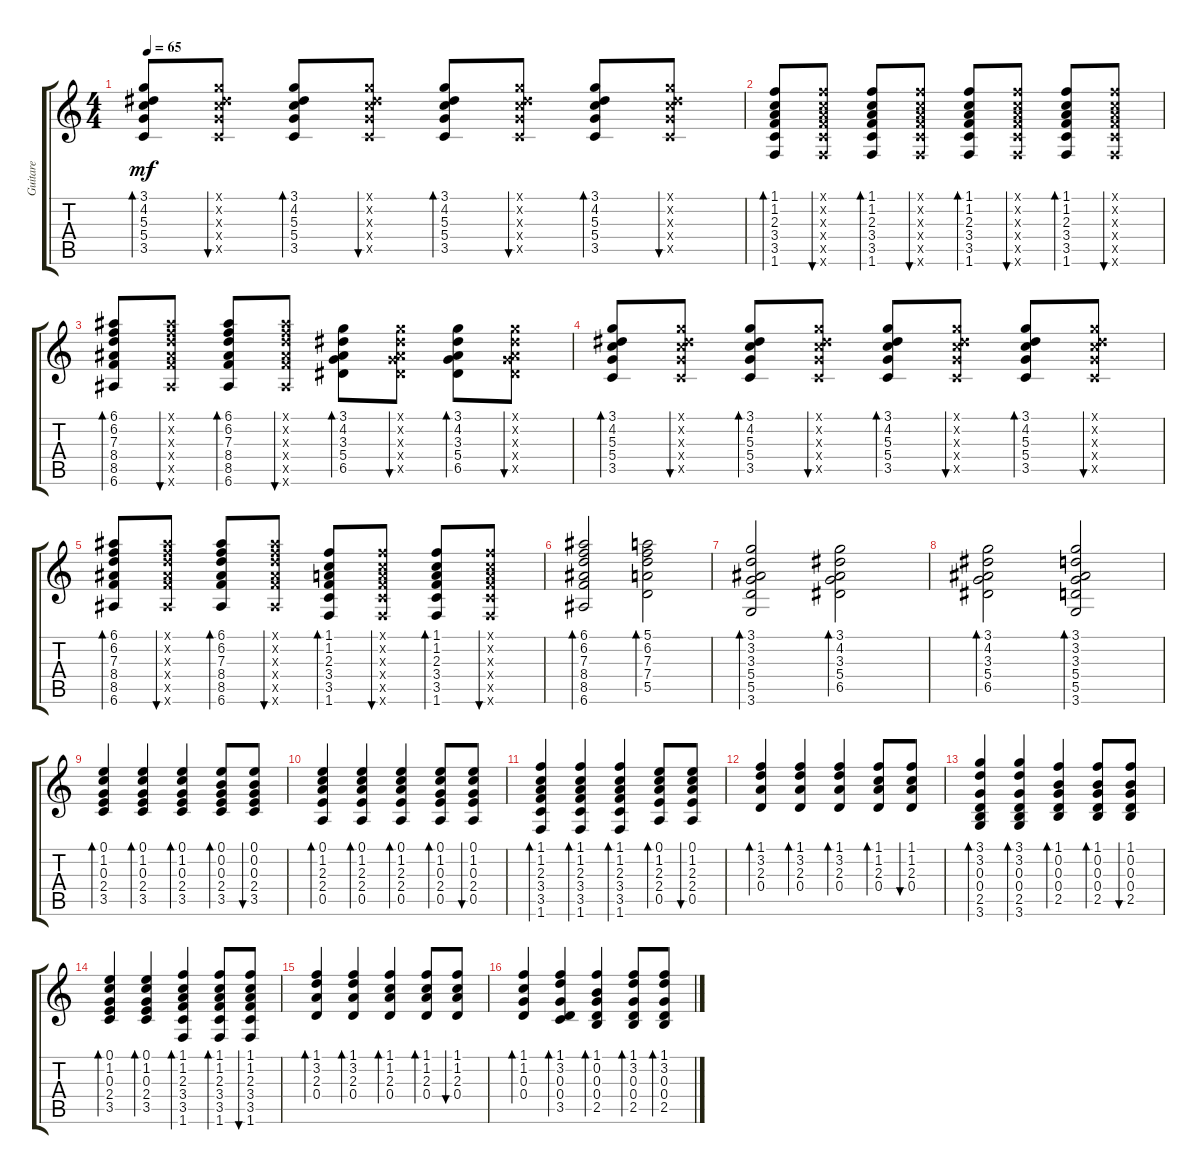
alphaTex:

\track ("Guitare" "Guitare") {instrument acousticguitarsteel}
\staff {score tabs}
\tuning (E4 B3 G3 D3 A2 E2) {hide}
\ts (4 4)
\tempo 65
\clef g2
\ks c
(3.1 4.2 5.3 5.4 3.5).8{bd 60 dy mf} (3.1{x} 4.2{x} 5.3{x} 5.4{x} 3.5{x}).8{bu 60} (3.1 4.2 5.3 5.4 3.5).8{bd 60} (3.1{x} 4.2{x} 5.3{x} 5.4{x} 3.5{x}).8{bu 60} (3.1 4.2 5.3 5.4 3.5).8{bd 60} (3.1{x} 4.2{x} 5.3{x} 5.4{x} 3.5{x}).8{bu 60} (3.1 4.2 5.3 5.4 3.5).8{bd 60} (3.1{x} 4.2{x} 5.3{x} 5.4{x} 3.5{x}).8{bu 60} |
(1.1 1.2 2.3 3.4 3.5 1.6).8{bd 60} (1.1{x} 1.2{x} 2.3{x} 3.4{x} 3.5{x} 1.6{x}).8{bu 60} (1.1 1.2 2.3 3.4 3.5 1.6).8{bd 60} (1.1{x} 1.2{x} 2.3{x} 3.4{x} 3.5{x} 1.6{x}).8{bu 60} (1.1 1.2 2.3 3.4 3.5 1.6).8{bd 60} (1.1{x} 1.2{x} 2.3{x} 3.4{x} 3.5{x} 1.6{x}).8{bu 60} (1.1 1.2 2.3 3.4 3.5 1.6).8{bd 60} (1.1{x} 1.2{x} 2.3{x} 3.4{x} 3.5{x} 1.6{x}).8{bu 60} |
(6.1 6.2 7.3 8.4 8.5 6.6).8{bd 60} (6.1{x} 6.2{x} 7.3{x} 8.4{x} 8.5{x} 6.6{x}).8{bu 60} (6.1 6.2 7.3 8.4 8.5 6.6).8{bd 60} (6.1{x} 6.2{x} 7.3{x} 8.4{x} 8.5{x} 6.6{x}).8{bu 60} (3.1 4.2 3.3 5.4 6.5).8{bd 60} (3.1{x} 4.2{x} 3.3{x} 5.4{x} 6.5{x}).8{bu 60} (3.1 4.2 3.3 5.4 6.5).8{bd 60} (3.1{x} 4.2{x} 3.3{x} 5.4{x} 6.5{x}).8{bu 60} |
(3.1 4.2 5.3 5.4 3.5).8{bd 60} (3.1{x} 4.2{x} 5.3{x} 5.4{x} 3.5{x}).8{bu 60} (3.1 4.2 5.3 5.4 3.5).8{bd 60} (3.1{x} 4.2{x} 5.3{x} 5.4{x} 3.5{x}).8{bu 60} (3.1 4.2 5.3 5.4 3.5).8{bd 60} (3.1{x} 4.2{x} 5.3{x} 5.4{x} 3.5{x}).8{bu 60} (3.1 4.2 5.3 5.4 3.5).8{bd 60} (3.1{x} 4.2{x} 5.3{x} 5.4{x} 3.5{x}).8{bu 60} |
(6.1 6.2 7.3 8.4 8.5 6.6).8{bd 60} (6.1{x} 6.2{x} 7.3{x} 8.4{x} 8.5{x} 6.6{x}).8{bu 60} (6.1 6.2 7.3 8.4 8.5 6.6).8{bd 60} (6.1{x} 6.2{x} 7.3{x} 8.4{x} 8.5{x} 6.6{x}).8{bu 60} (1.1 1.2 2.3 3.4 3.5 1.6).8{bd 60} (1.1{x} 1.2{x} 2.3{x} 3.4{x} 3.5{x} 1.6{x}).8{bu 60} (1.1 1.2 2.3 3.4 3.5 1.6).8{bd 60} (1.1{x} 1.2{x} 2.3{x} 3.4{x} 3.5{x} 1.6{x}).8{bu 60} |
(6.1 6.2 7.3 8.4 8.5 6.6).2{bd 60} (5.1 6.2 7.3 7.4 5.5).2{bd 60} |
(3.1 3.2 3.3 5.4 5.5 3.6).2{bd 60} (3.1 4.2 3.3 5.4 6.5).2{bd 60} |
(3.1 4.2 3.3 5.4 6.5).2{bd 60} (3.1 3.2 3.3 5.4 5.5 3.6).2{bd 60} |
(0.1 1.2 0.3 2.4 3.5).4{bd 60} (0.1 1.2 0.3 2.4 3.5).4{bd 60} (0.1 1.2 0.3 2.4 3.5).4{bd 60} (0.1 0.2 0.3 2.4 3.5).8{bd 60} (0.1 0.2 0.3 2.4 3.5).8{bu 60} |
(0.1 1.2 2.3 2.4 0.5).4{bd 60} (0.1 1.2 2.3 2.4 0.5).4{bd 60} (0.1 1.2 2.3 2.4 0.5).4{bd 60} (0.1 1.2 0.3 2.4 0.5).8{bd 60} (0.1 1.2 0.3 2.4 0.5).8{bu 60} |
(1.1 1.2 2.3 3.4 3.5 1.6).4{bd 60} (1.1 1.2 2.3 3.4 3.5 1.6).4{bd 60} (1.1 1.2 2.3 3.4 3.5 1.6).4{bd 60} (0.1 1.2 2.3 2.4 0.5).8{bd 60} (0.1 1.2 2.3 2.4 0.5).8{bu 60} |
(1.1 3.2 2.3 0.4).4{bd 60} (1.1 3.2 2.3 0.4).4{bd 60} (1.1 3.2 2.3 0.4).4{bd 60} (1.1 1.2 2.3 0.4).8{bd 60} (1.1 1.2 2.3 0.4).8{bu 60} |
(3.1 3.2 0.3 0.4 2.5 3.6).4{bd 60} (3.1 3.2 0.3 0.4 2.5 3.6).4{bd 60} (1.1 0.2 0.3 0.4 2.5).4{bd 60} (1.1 0.2 0.3 0.4 2.5).8{bd 60} (1.1 0.2 0.3 0.4 2.5).8{bu 60} |
(0.1 1.2 0.3 2.4 3.5).4{bd 60} (0.1 1.2 0.3 2.4 3.5).4{bd 60} (1.1 1.2 2.3 3.4 3.5 1.6).4{bd 60} (1.1 1.2 2.3 3.4 3.5 1.6).8{bd 60} (1.1 1.2 2.3 3.4 3.5 1.6).8{bu 60} |
(1.1 3.2 2.3 0.4).4{bd 60} (1.1 3.2 2.3 0.4).4{bd 60} (1.1 1.2 2.3 0.4).4{bd 60} (1.1 1.2 2.3 0.4).8{bd 60} (1.1 1.2 2.3 0.4).8{bu 60} |
(1.1 1.2 0.3 0.4).4{bd 60} (1.1 3.2 0.3 0.4 3.5).4{bd 60} (1.1 0.2 0.3 0.4 2.5).4{bd 60} (1.1 3.2 0.3 0.4 2.5).8{bd 60} (1.1 3.2 0.3 0.4 2.5).8{bd 60}
